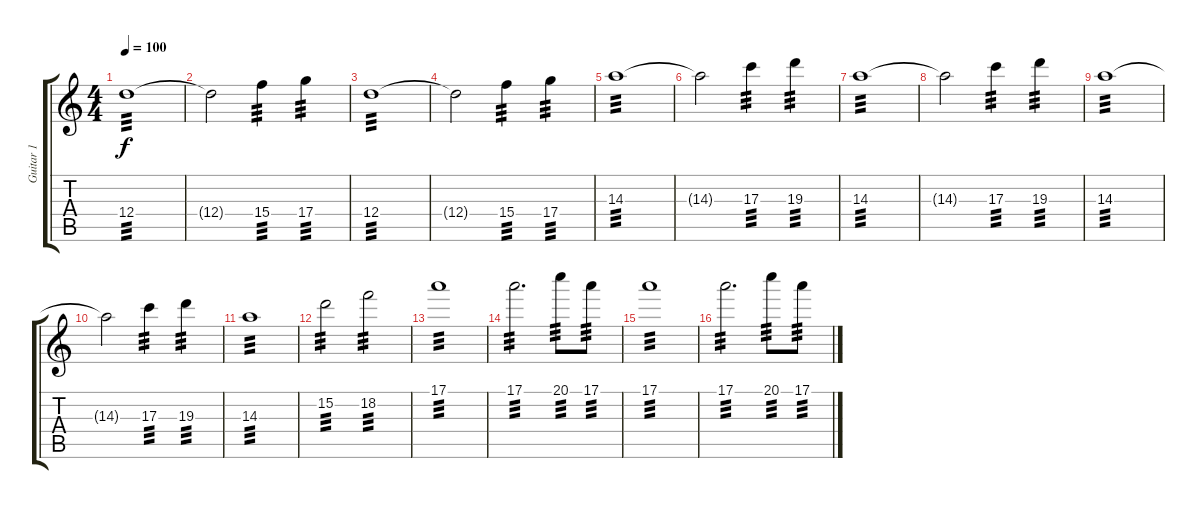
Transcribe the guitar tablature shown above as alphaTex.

\track ("Guitar 1" "Guitar 1") {instrument electricguitarclean}
\staff {score tabs}
\tuning (E4 B3 G3 D3 A2 E2) {hide}
\ts (4 4)
\tempo 100
\clef g2
\ks c
12.4.1{tp 3 dy f} |
12.4{t}.2 15.4.4{tp 3} 17.4.4{tp 3} |
12.4.1{tp 3} |
12.4{t}.2 15.4.4{tp 3} 17.4.4{tp 3} |
14.3.1{tp 3} |
14.3{t}.2 17.3.4{tp 3} 19.3.4{tp 3} |
14.3.1{tp 3} |
14.3{t}.2 17.3.4{tp 3} 19.3.4{tp 3} |
14.3.1{tp 3} |
14.3{t}.2 17.3.4{tp 3} 19.3.4{tp 3} |
14.3.1{tp 3} |
15.2.2{tp 3} 18.2.2{tp 3} |
17.1.1{tp 3} |
17.1.2{d tp 3} 20.1.8{tp 3} 17.1.8{tp 3} |
17.1.1{tp 3} |
17.1.2{d tp 3} 20.1.8{tp 3} 17.1.8{tp 3}
